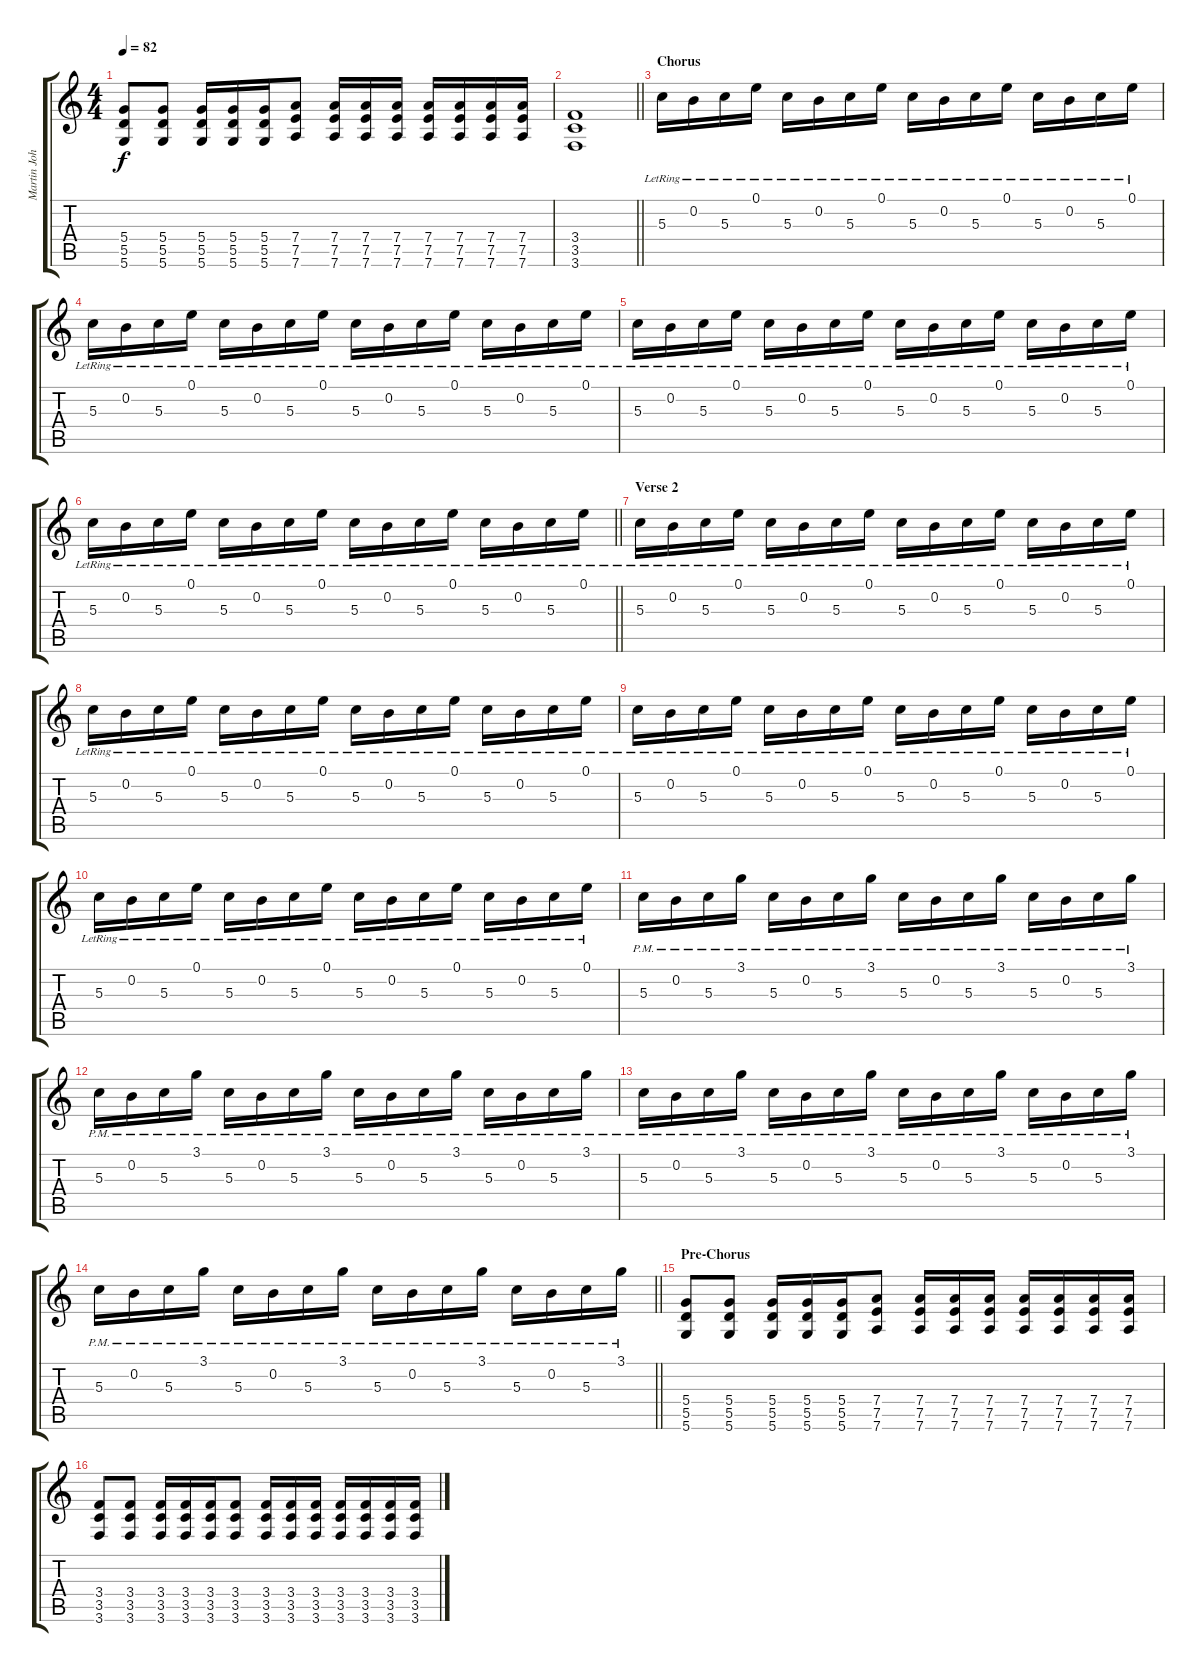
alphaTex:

\track ("Martin Johnson (Rhythm Guitar)" "Martin Joh") {instrument overdrivenguitar}
\staff {score tabs}
\tuning (E4 B3 G3 D3 A2 D2) {hide}
\ts (4 4)
\tempo 82
\clef g2
\ks c
(5.4 5.5 5.6).8{dy f} (5.4 5.5 5.6).8 (5.4 5.5 5.6).16 (5.4 5.5 5.6).16 (5.4 5.5 5.6).16 (7.4 7.5 7.6).8 (7.4 7.5 7.6).16 (7.4 7.5 7.6).16 (7.4 7.5 7.6).16 (7.4 7.5 7.6).16 (7.4 7.5 7.6).16 (7.4 7.5 7.6).16 (7.4 7.5 7.6).16 |
\barLineRight lightlight
(3.4 3.5 3.6).1 |
\section ("" "Chorus")
5.3{lr}.16{instrument electricguitarclean} 0.2{lr}.16 5.3{lr}.16 0.1{lr}.16 5.3{lr}.16 0.2{lr}.16 5.3{lr}.16 0.1{lr}.16 5.3{lr}.16 0.2{lr}.16 5.3{lr}.16 0.1{lr}.16 5.3{lr}.16 0.2{lr}.16 5.3{lr}.16 0.1{lr}.16 |
5.3{lr}.16 0.2{lr}.16 5.3{lr}.16 0.1{lr}.16 5.3{lr}.16 0.2{lr}.16 5.3{lr}.16 0.1{lr}.16 5.3{lr}.16 0.2{lr}.16 5.3{lr}.16 0.1{lr}.16 5.3{lr}.16 0.2{lr}.16 5.3{lr}.16 0.1{lr}.16 |
5.3{lr}.16 0.2{lr}.16 5.3{lr}.16 0.1{lr}.16 5.3{lr}.16 0.2{lr}.16 5.3{lr}.16 0.1{lr}.16 5.3{lr}.16 0.2{lr}.16 5.3{lr}.16 0.1{lr}.16 5.3{lr}.16 0.2{lr}.16 5.3{lr}.16 0.1{lr}.16 |
\barLineRight lightlight
5.3{lr}.16 0.2{lr}.16 5.3{lr}.16 0.1{lr}.16 5.3{lr}.16 0.2{lr}.16 5.3{lr}.16 0.1{lr}.16 5.3{lr}.16 0.2{lr}.16 5.3{lr}.16 0.1{lr}.16 5.3{lr}.16 0.2{lr}.16 5.3{lr}.16 0.1{lr}.16 |
\section ("" "Verse 2")
5.3{lr}.16{instrument electricguitarclean} 0.2{lr}.16 5.3{lr}.16 0.1{lr}.16 5.3{lr}.16 0.2{lr}.16 5.3{lr}.16 0.1{lr}.16 5.3{lr}.16 0.2{lr}.16 5.3{lr}.16 0.1{lr}.16 5.3{lr}.16 0.2{lr}.16 5.3{lr}.16 0.1{lr}.16 |
5.3{lr}.16 0.2{lr}.16 5.3{lr}.16 0.1{lr}.16 5.3{lr}.16 0.2{lr}.16 5.3{lr}.16 0.1{lr}.16 5.3{lr}.16 0.2{lr}.16 5.3{lr}.16 0.1{lr}.16 5.3{lr}.16 0.2{lr}.16 5.3{lr}.16 0.1{lr}.16 |
5.3{lr}.16 0.2{lr}.16 5.3{lr}.16 0.1{lr}.16 5.3{lr}.16 0.2{lr}.16 5.3{lr}.16 0.1{lr}.16 5.3{lr}.16 0.2{lr}.16 5.3{lr}.16 0.1{lr}.16 5.3{lr}.16 0.2{lr}.16 5.3{lr}.16 0.1{lr}.16 |
5.3{lr}.16 0.2{lr}.16 5.3{lr}.16 0.1{lr}.16 5.3{lr}.16 0.2{lr}.16 5.3{lr}.16 0.1{lr}.16 5.3{lr}.16 0.2{lr}.16 5.3{lr}.16 0.1{lr}.16 5.3{lr}.16 0.2{lr}.16 5.3{lr}.16 0.1{lr}.16 |
5.3{pm}.16{instrument overdrivenguitar} 0.2{pm}.16 5.3{pm}.16 3.1{pm}.16 5.3{pm}.16 0.2{pm}.16 5.3{pm}.16 3.1{pm}.16 5.3{pm}.16 0.2{pm}.16 5.3{pm}.16 3.1{pm}.16 5.3{pm}.16 0.2{pm}.16 5.3{pm}.16 3.1{pm}.16 |
5.3{pm}.16 0.2{pm}.16 5.3{pm}.16 3.1{pm}.16 5.3{pm}.16 0.2{pm}.16 5.3{pm}.16 3.1{pm}.16 5.3{pm}.16 0.2{pm}.16 5.3{pm}.16 3.1{pm}.16 5.3{pm}.16 0.2{pm}.16 5.3{pm}.16 3.1{pm}.16 |
5.3{pm}.16 0.2{pm}.16 5.3{pm}.16 3.1{pm}.16 5.3{pm}.16 0.2{pm}.16 5.3{pm}.16 3.1{pm}.16 5.3{pm}.16 0.2{pm}.16 5.3{pm}.16 3.1{pm}.16 5.3{pm}.16 0.2{pm}.16 5.3{pm}.16 3.1{pm}.16 |
\barLineRight lightlight
5.3{pm}.16 0.2{pm}.16 5.3{pm}.16 3.1{pm}.16 5.3{pm}.16 0.2{pm}.16 5.3{pm}.16 3.1{pm}.16 5.3{pm}.16 0.2{pm}.16 5.3{pm}.16 3.1{pm}.16 5.3{pm}.16 0.2{pm}.16 5.3{pm}.16 3.1{pm}.16 |
\section ("" "Pre-Chorus")
(5.4 5.5 5.6).8{instrument overdrivenguitar} (5.4 5.5 5.6).8 (5.4 5.5 5.6).16 (5.4 5.5 5.6).16 (5.4 5.5 5.6).16 (7.4 7.5 7.6).8 (7.4 7.5 7.6).16 (7.4 7.5 7.6).16 (7.4 7.5 7.6).16 (7.4 7.5 7.6).16 (7.4 7.5 7.6).16 (7.4 7.5 7.6).16 (7.4 7.5 7.6).16 |
(3.4 3.5 3.6).8 (3.4 3.5 3.6).8 (3.4 3.5 3.6).16 (3.4 3.5 3.6).16 (3.4 3.5 3.6).16 (3.4 3.5 3.6).8 (3.4 3.5 3.6).16 (3.4 3.5 3.6).16 (3.4 3.5 3.6).16 (3.4 3.5 3.6).16 (3.4 3.5 3.6).16 (3.4 3.5 3.6).16 (3.4 3.5 3.6).16
